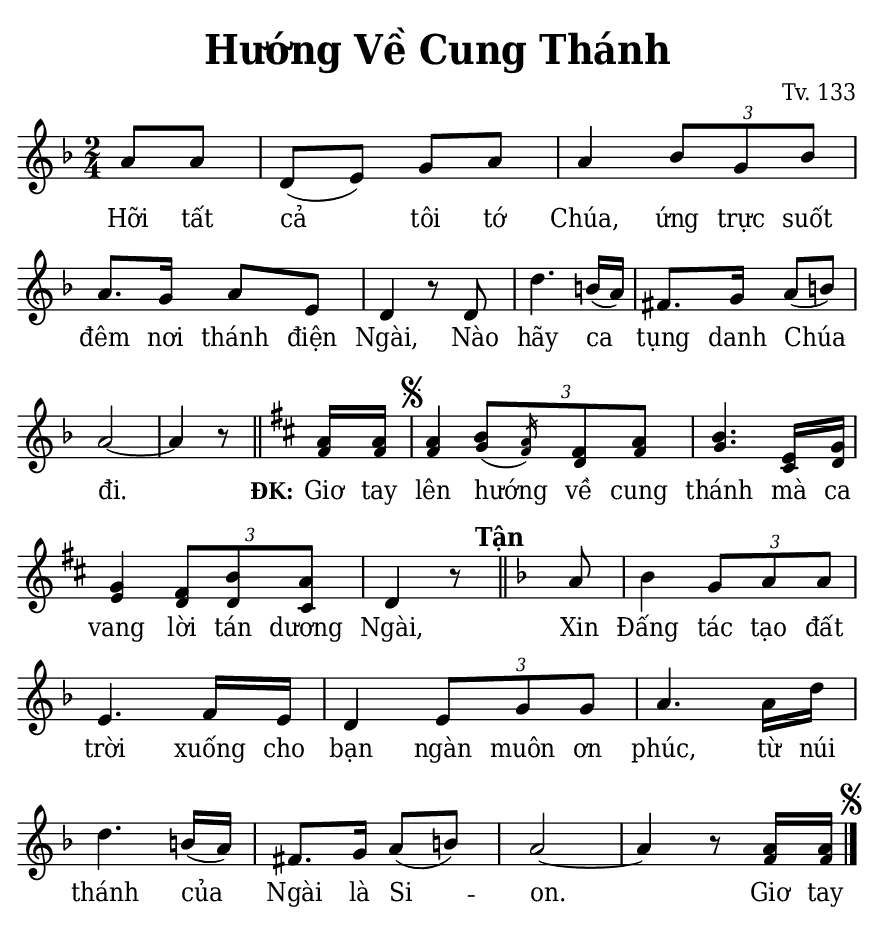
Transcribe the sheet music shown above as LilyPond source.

% Cài đặt chung\
\version "2.22.1"
\include "english.ly"

\header {
  title = \markup { \fontsize #1 "Hướng Về Cung Thánh" }
  composer = "Tv. 133"
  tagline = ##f
}

% Nhạc phiên khúc
nhacPhienKhucSop = \relative c'' {
  \partial 4 a8 a |
  d, (e) g a |
  a4 \tuplet 3/2 { bf8 g bf } |
  a8. g16 a8 e |
  d4 r8 d |
  d'4. b!16 (a) |
  fs8. g16 a8 (b!) |
  a2 ~ |
  \partial 4. a4 r8 \bar "||"
  
  \set Staff.explicitKeySignatureVisibility = #end-of-line-invisible
  \set Staff.printKeyCancellation = ##f
  \key d \major
  \partial 8 a16 a |
  \once \override Score.RehearsalMark.font-size = #0.1
  \mark \markup { \musicglyph #"scripts.segno" }
  a4 \tuplet 3/2 {
    \afterGrace b8 ({
      \override Flag.stroke-style = #"grace"
      a16)}
    \revert Flag.stroke-style
    fs8 a
  }
  b4. e,16 g |
  g4 \tuplet 3/2 { fs8 b a } |
  \partial 4. d,4 r8
  ^\markup { \halign #-2 \fontsize #1 \bold "Tận" }
  \bar "||"
  
  \key f \major
  \partial 8 a'8 |
  bf4 \tuplet 3/2 { g8 a a } |
  e4. f16 e |
  d4 \tuplet 3/2 { e8 g g } |
  a4. a16 d |
  d4. b!16 (a) |
  fs8. g16 a8 (b!) |
  a2 ~ |
  a4 r8 a16 a
  \once \override Score.RehearsalMark.font-size = #0.1
  \mark \markup { \musicglyph #"scripts.segno" }
  \bar "|."
}

nhacPhienKhucAlto = \relative c' {
  r4 |
  R2*7
  r4.
  
  \set Staff.explicitKeySignatureVisibility = #end-of-line-invisible
  \set Staff.printKeyCancellation = ##f
  \key d \major
  fs16 fs |
  fs4 \tuplet 3/2 {
    \afterGrace g8 ({
      \override Flag.stroke-style = #"grace"
      \tweak font-size #-3
      fs16)}
    \revert Flag.stroke-style
    d8 fs
  }
  g4. cs,16 d |
  e4 \tuplet 3/2 { d8 d cs } |
  \partial 4. d4 r8 \bar "||"
  
  \key f \major
  \partial 8 a'8 |
  bf4 \tuplet 3/2 { g8 a a } |
  e4. f16 e |
  d4 \tuplet 3/2 { e8 g g } |
  a4. a16 d |
  d4. b!16 (a) |
  fs8. g16 a8 (b!) |
  a2 ~ |
  a4 r8 f16 f
}

% Lời phiên khúc
loiPhienKhucSop = \lyrics {
  Hỡi tất cả tôi tớ Chúa,
  ứng trực suốt đêm nơi thánh điện Ngài,
  Nào hãy ca tụng danh Chúa đi.
  \set stanza = "ĐK:"
  Giơ tay lên hướng về cung thánh
  mà ca vang lời tán dương Ngài,
  Xin Đấng tác tạo đất trời
  xuống cho bạn ngàn muôn ơn phúc,
  từ núi thánh của Ngài là Si -- on.
  Giơ tay
}

% Dàn trang
\paper {
  #(set-paper-size "a5")
  top-margin = 3\mm
  bottom-margin = 3\mm
  left-margin = 3\mm
  right-margin = 3\mm
  indent = #0
  #(define fonts
	 (make-pango-font-tree "Deja Vu Serif Condensed"
	 		       "Deja Vu Serif Condensed"
			       "Deja Vu Serif Condensed"
			       (/ 20 20)))
  print-page-number = ##f
  system-system-spacing = #'((basic-distance . 0.1) (padding . 2.5))
}

TongNhip = {
  \key f \major \time 2/4
  \set Timing.beamExceptions = #'()
  \set Timing.baseMoment = #(ly:make-moment 1/4)
}

% mã nguồn cho những chức năng chưa hỗ trợ trong phiên bản lilypond hiện tại
% cung cấp bởi cộng đồng lilypond khi gửi email đến lilypond-user@gnu.org
% Đổi kích thước nốt cho bè phụ
notBePhu =
#(define-music-function (font-size music) (number? ly:music?)
   (for-some-music
     (lambda (m)
       (if (music-is-of-type? m 'rhythmic-event)
           (begin
             (set! (ly:music-property m 'tweaks)
                   (cons `(font-size . ,font-size)
                         (ly:music-property m 'tweaks)))
             #t)
           #f))
     music)
   music)
% kết thúc mã nguồn

\score {
  \new ChoirStaff <<
    \new Staff \with {
        \consists "Merge_rests_engraver"
        printPartCombineTexts = ##f
      }
      <<
      \new Voice \TongNhip \partCombine 
        \nhacPhienKhucSop
        \notBePhu -1 { \nhacPhienKhucAlto }
      \new NullVoice = beSop \nhacPhienKhucSop
      \new Lyrics \lyricsto beSop \loiPhienKhucSop
      >>
  >>
  \layout {
    \override Lyrics.LyricSpace.minimum-distance = #1.7
    \override LyricHyphen.minimum-distance = #2
    \override Score.BarNumber.break-visibility = ##(#f #f #f)
    \override Score.SpacingSpanner.uniform-stretching = ##t
  } 
}
